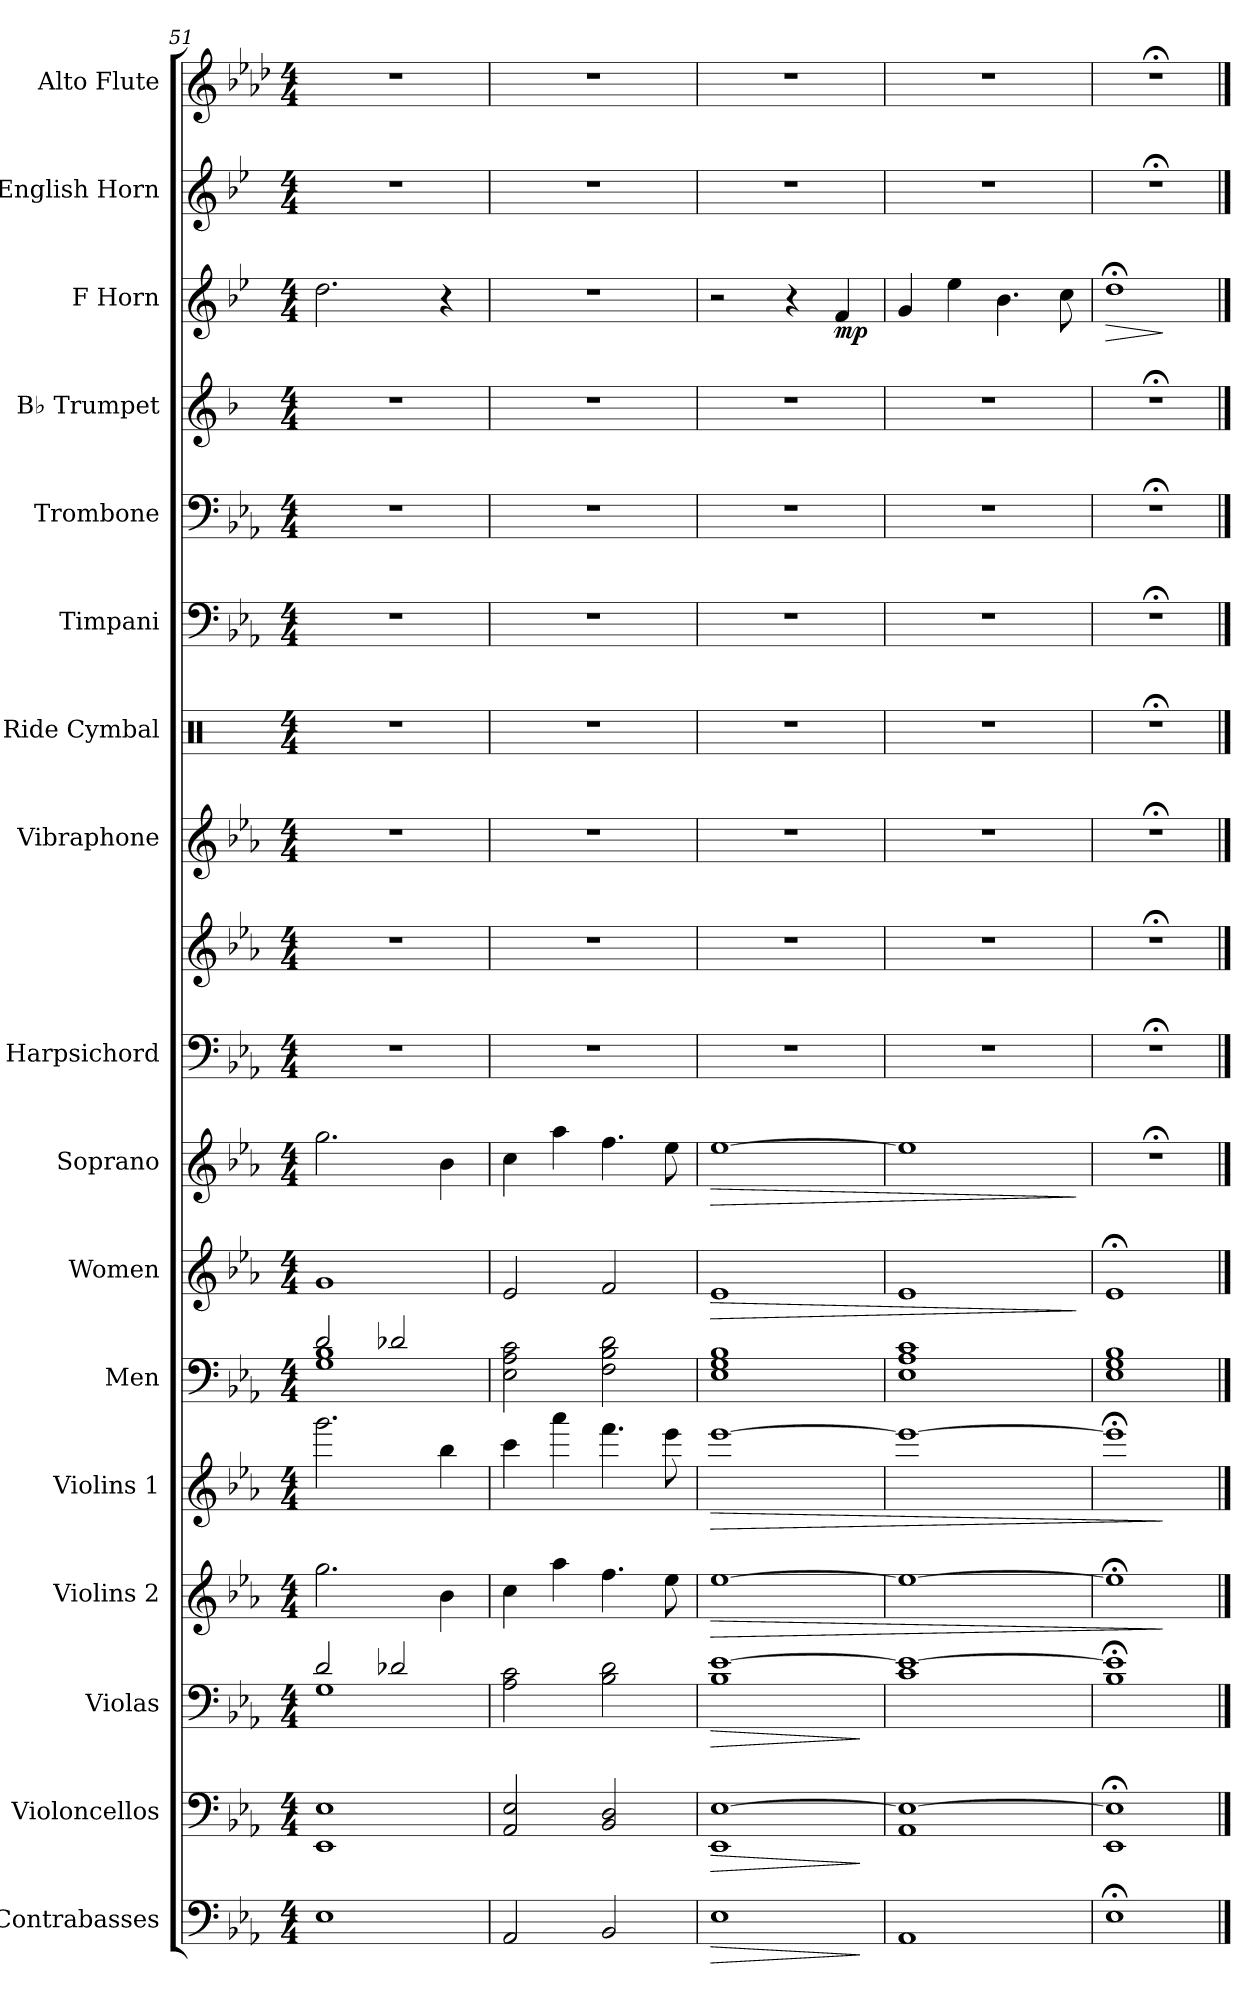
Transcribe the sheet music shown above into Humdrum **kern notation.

**kern	**dynam	**kern	**dynam	**kern	**dynam	**kern	**dynam	**kern	**dynam	**kern	**kern	**dynam	**kern	**dynam	**kern	**kern	**kern	**kern	**kern	**kern	**kern	**kern	**dynam	**kern	**kern
*part17	*part17	*part16	*part16	*part15	*part15	*part14	*part14	*part13	*part13	*part12	*part11	*part11	*part10	*part10	*part9	*part9	*part8	*part7	*part6	*part5	*part4	*part3	*part3	*part2	*part1
*staff18	*staff18	*staff17	*staff17	*staff16	*staff16	*staff15	*staff15	*staff14	*staff14	*staff13	*staff12	*staff12	*staff11	*staff11	*staff10	*staff9	*staff8	*staff7	*staff6	*staff5	*staff4	*staff3	*staff3	*staff2	*staff1
*I"Contrabasses	*	*I"Violoncellos	*	*I"Violas	*	*I"Violins 2	*	*I"Violins 1	*	*I"Men	*I"Women	*	*I"Soprano	*	*I"Harpsichord	*	*I"Vibraphone	*I"Ride Cymbal	*I"Timpani	*I"Trombone	*I"B♭ Trumpet	*I"F Horn	*	*I"English Horn	*I"Alto Flute
*I'Cbs.	*	*I'Vcs.	*	*I'Vlas.	*	*I'Vlns. 2	*	*I'Vlns. 1	*	*I'M.	*I'W.	*	*I'S.	*	*I'Hch.	*	*I'Vib.	*I'R. Cym.	*I'Timp.	*I'Tbn.	*I'B♭ Tpt.	*I'F Hn.	*	*I'E. Hn.	*I'A. Fl.
*clefF4	*	*clefF4	*	*clefF4	*	*clefG2	*	*clefG2	*	*clefF4	*clefG2	*	*clefG2	*	*clefF4	*clefG2	*clefG2	*clefX	*clefF4	*clefF4	*clefG2	*clefG2	*	*clefG2	*clefG2
*ITrd7c12	*	*	*	*	*	*	*	*	*	*	*	*	*	*	*	*	*	*	*	*	*ITrd1c2	*ITrd4c7	*	*ITrd4c7	*ITrd3c5
*k[b-e-a-]	*	*k[b-e-a-]	*	*k[b-e-a-]	*	*k[b-e-a-]	*	*k[b-e-a-]	*	*k[b-e-a-]	*k[b-e-a-]	*	*k[b-e-a-]	*	*k[b-e-a-]	*k[b-e-a-]	*k[b-e-a-]	*k[]	*k[b-e-a-]	*k[b-e-a-]	*k[b-e-a-]	*k[b-e-a-]	*	*k[b-e-a-]	*k[b-e-a-]
*M4/4	*	*M4/4	*	*M4/4	*	*M4/4	*	*M4/4	*	*M4/4	*M4/4	*	*M4/4	*	*M4/4	*M4/4	*M4/4	*M4/4	*M4/4	*M4/4	*M4/4	*M4/4	*	*M4/4	*M4/4
=51	=51	=51	=51	=51	=51	=51	=51	=51	=51	=51	=51	=51	=51	=51	=51	=51	=51	=51	=51	=51	=51	=51	=51	=51	=51
*	*	*	*	*^	*	*	*	*	*	*^	*	*	*	*	*	*	*	*	*	*	*	*	*	*	*
1EE-	.	1EE- 1E-	.	2d/	1G	.	2.gg\	.	2.ggg\	.	2d/	1G 1B-	1g	.	2.gg\	.	1r	1r	1r	1r	1r	1r	1r	2.g\	.	1r	1r
.	.	.	.	2d-X/	.	.	.	.	.	.	2d-X/	.	.	.	.	.	.	.	.	.	.	.	.	.	.	.	.
.	.	.	.	.	.	.	4b-\	.	4bb-\	.	.	.	.	.	4b-\	.	.	.	.	.	.	.	.	4r	.	.	.
*	*	*	*	*v	*v	*	*	*	*	*	*v	*v	*	*	*	*	*	*	*	*	*	*	*	*	*	*	*
=52	=52	=52	=52	=52	=52	=52	=52	=52	=52	=52	=52	=52	=52	=52	=52	=52	=52	=52	=52	=52	=52	=52	=52	=52	=52
2AAA-/	.	2AA-/ 2E-/	.	2A-\ 2c\	.	4cc\	.	4ccc\	.	2E-\ 2A-\ 2c\	2e-/	.	4cc\	.	1r	1r	1r	1r	1r	1r	1r	1r	.	1r	1r
.	.	.	.	.	.	4aa-\	.	4aaa-\	.	.	.	.	4aa-\	.	.	.	.	.	.	.	.	.	.	.	.
2BBB-/	.	2BB-/ 2D/	.	2B-\ 2d\	.	4.ff\	.	4.fff\	.	2F\ 2B-\ 2d\	2f/	.	4.ff\	.	.	.	.	.	.	.	.	.	.	.	.
.	.	.	.	.	.	8ee-\	.	8eee-\	.	.	.	.	8ee-\	.	.	.	.	.	.	.	.	.	.	.	.
=53	=53	=53	=53	=53	=53	=53	=53	=53	=53	=53	=53	=53	=53	=53	=53	=53	=53	=53	=53	=53	=53	=53	=53	=53	=53
!	!LO:HP:b	!	!LO:HP:b	!	!LO:HP:b	!	!LO:HP:b	!	!LO:HP:b	!	!	!LO:HP:b	!	!LO:HP:b	!	!	!	!	!	!	!	!	!	!	!
1EE-	>	1EE- [1E-	>	1B- [1e-	>	[1ee-	>	[1eee-	>	1E- 1G 1B-	1e-	>	[1ee-	>	1r	1r	1r	1r	1r	1r	1r	2r	.	1r	1r
.	.	.	.	.	.	.	.	.	.	.	.	.	.	.	.	.	.	.	.	.	.	4r	.	.	.
!	!	!	!	!	!	!	!	!	!	!	!	!	!	!	!	!	!	!	!	!	!	!	!LO:DY:b	!	!
.	.	.	.	.	.	.	.	.	.	.	.	.	.	.	.	.	.	.	.	.	.	4B-/	mp	.	.
.	]	.	]	.	]	.	.	.	.	.	.	.	.	.	.	.	.	.	.	.	.	.	.	.	.
=54	=54	=54	=54	=54	=54	=54	=54	=54	=54	=54	=54	=54	=54	=54	=54	=54	=54	=54	=54	=54	=54	=54	=54	=54	=54
1AAA-	.	1AA- 1E-_	.	1c 1e-_	.	1ee-_	.	1eee-_	.	1E- 1A- 1c	1e-	.	1ee-]	.	1r	1r	1r	1r	1r	1r	1r	4c/	.	1r	1r
.	.	.	.	.	.	.	.	.	.	.	.	.	.	.	.	.	.	.	.	.	.	4a-\	.	.	.
.	.	.	.	.	.	.	.	.	.	.	.	.	.	.	.	.	.	.	.	.	.	4.e-\	.	.	.
.	.	.	.	.	.	.	.	.	.	.	.	.	.	.	.	.	.	.	.	.	.	8f\	.	.	.
.	.	.	.	.	.	.	.	.	.	.	.	]	.	]	.	.	.	.	.	.	.	.	.	.	.
=55	=55	=55	=55	=55	=55	=55	=55	=55	=55	=55	=55	=55	=55	=55	=55	=55	=55	=55	=55	=55	=55	=55	=55	=55	=55
!	!	!	!	!	!	!	!	!	!	!	!	!	!	!	!	!	!	!	!	!	!	!	!LO:HP:b	!	!
1EE-;<	.	1EE-;< 1E-];<	.	1B-;< 1e-];<	.	1ee-;<]	.	1eee-;<]	.	1E- 1G 1B-	1e-;<	.	1r;<	.	1r;<	1r;<	1r;<	1r;<	1r;<	1r;<	1r;<	1g;<	>	1r;<	1r;<
.	.	.	.	.	.	.	]	.	]	.	.	.	.	.	.	.	.	.	.	.	.	.	]	.	.
==	==	==	==	==	==	==	==	==	==	==	==	==	==	==	==	==	==	==	==	==	==	==	==	==	==
*-	*-	*-	*-	*-	*-	*-	*-	*-	*-	*-	*-	*-	*-	*-	*-	*-	*-	*-	*-	*-	*-	*-	*-	*-	*-
